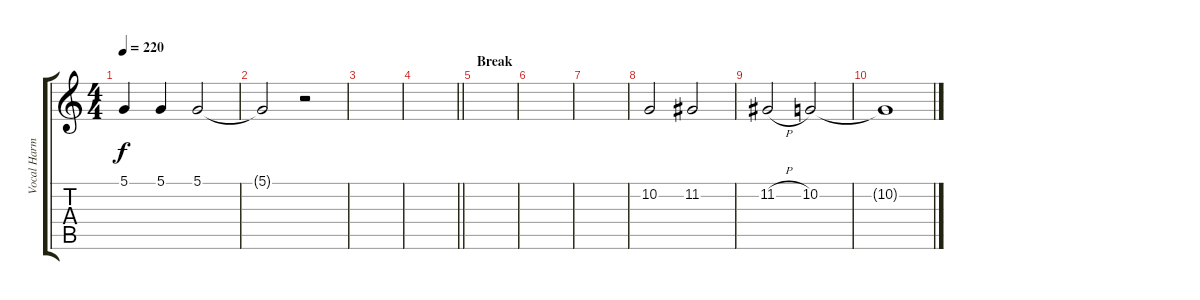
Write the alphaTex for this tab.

\track ("Vocal Harmony" "Vocal Harm") {instrument lead2sawtooth}
\staff {score tabs}
\tuning (D4 A3 F3 C3 G2 C2) {hide}
\ts (4 4)
\tempo 220
\clef g2
\ks c
5.1{t}.4{dy f} 5.1.4 5.1.2 |
5.1{t}.2 r.2 |
|
\barLineRight lightlight
|
\section ("" "Break")
|
|
|
10.2.2 11.2.2 |
11.2{h}.2 10.2.2 |
10.2{t}.1
